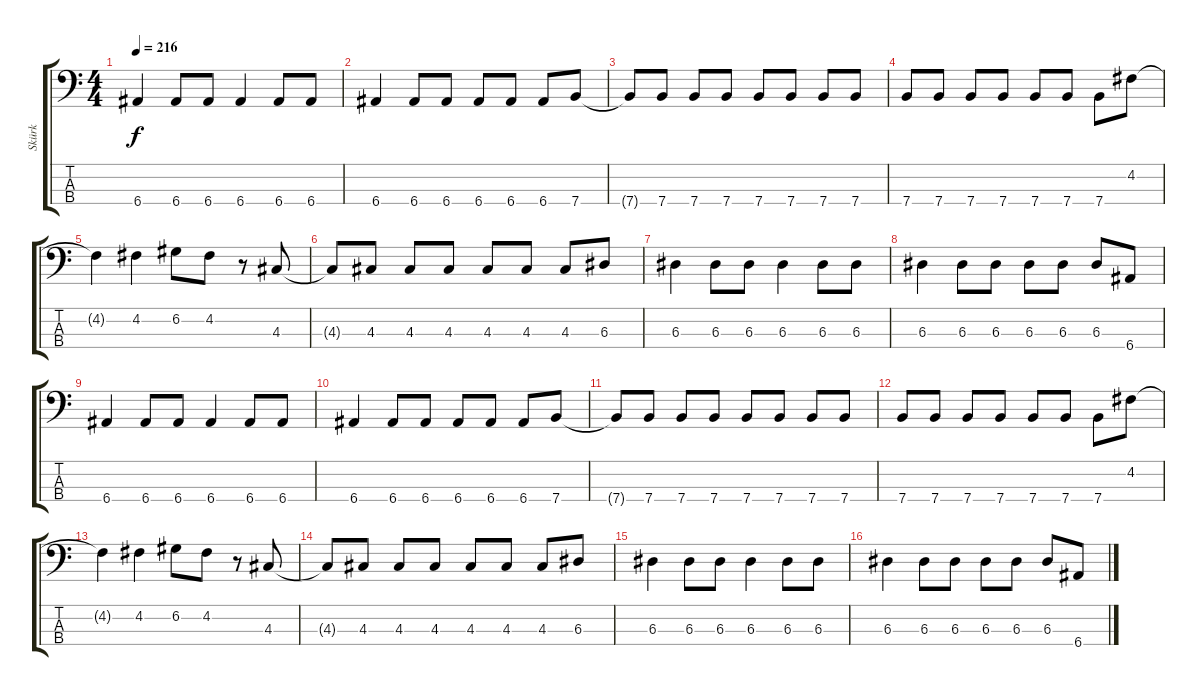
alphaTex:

\track ("Skürk" "Skürk") {instrument electricbasspick}
\staff {score tabs}
\tuning (G2 D2 A1 E1) {hide}
\ts (4 4)
\tempo 216
\clef f4
\ks c
6.4.4{dy f} 6.4.8 6.4.8 6.4.4 6.4.8 6.4.8 |
6.4.4 6.4.8 6.4.8 6.4.8 6.4.8 6.4.8 7.4.8 |
7.4{t}.8 7.4.8 7.4.8 7.4.8 7.4.8 7.4.8 7.4.8 7.4.8 |
7.4.8 7.4.8 7.4.8 7.4.8 7.4.8 7.4.8 7.4.8 4.2.8 |
4.2{t}.4 4.2.4 6.2.8 4.2.8 r.8 4.3.8 |
4.3{t}.8 4.3.8 4.3.8 4.3.8 4.3.8 4.3.8 4.3.8 6.3.8 |
6.3.4 6.3.8 6.3.8 6.3.4 6.3.8 6.3.8 |
6.3.4 6.3.8 6.3.8 6.3.8 6.3.8 6.3.8 6.4.8 |
6.4.4 6.4.8 6.4.8 6.4.4 6.4.8 6.4.8 |
6.4.4 6.4.8 6.4.8 6.4.8 6.4.8 6.4.8 7.4.8 |
7.4{t}.8 7.4.8 7.4.8 7.4.8 7.4.8 7.4.8 7.4.8 7.4.8 |
7.4.8 7.4.8 7.4.8 7.4.8 7.4.8 7.4.8 7.4.8 4.2.8 |
4.2{t}.4 4.2.4 6.2.8 4.2.8 r.8 4.3.8 |
4.3{t}.8 4.3.8 4.3.8 4.3.8 4.3.8 4.3.8 4.3.8 6.3.8 |
6.3.4 6.3.8 6.3.8 6.3.4 6.3.8 6.3.8 |
6.3.4 6.3.8 6.3.8 6.3.8 6.3.8 6.3.8 6.4.8
